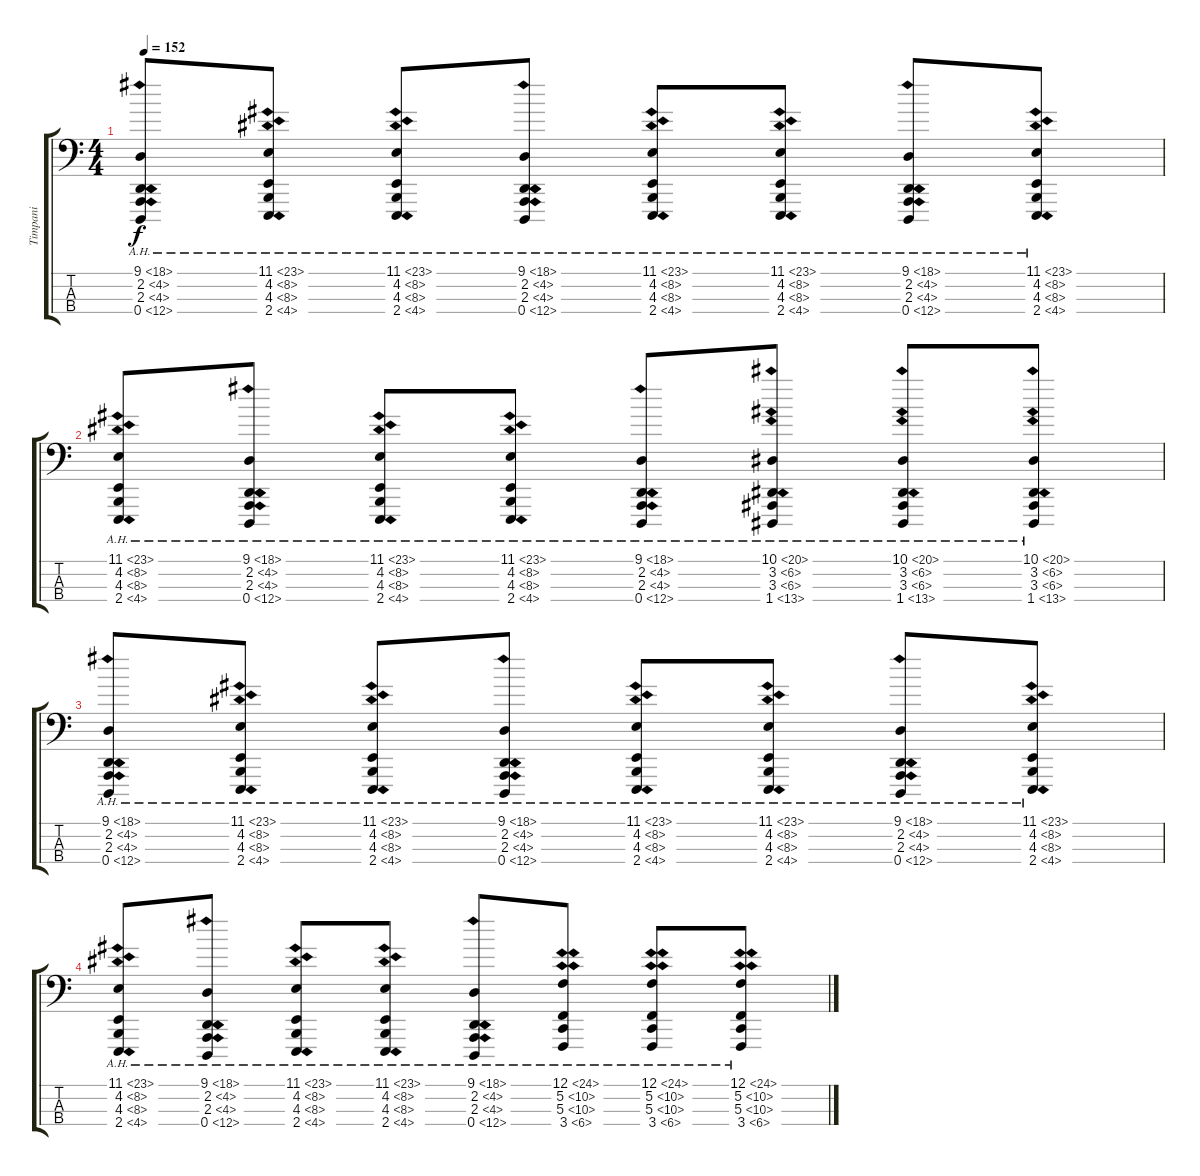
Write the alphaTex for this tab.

\track ("Timpani" "Timpani") {instrument timpani}
\staff {score tabs}
\tuning (F2 C2 G1 D1) {hide}
\ts (4 4)
\tempo 152
\clef f4
\ks c
(9.1{ah 9} 2.2{ah 2} 2.3{ah 2} 0.4{ah 12}).8{dy f instrument tremolostrings} (11.1{ah 12} 4.2{ah 4} 4.3{ah 4} 2.4{ah 2}).8 (11.1{ah 12} 4.2{ah 4} 4.3{ah 4} 2.4{ah 2}).8 (9.1{ah 9} 2.2{ah 2} 2.3{ah 2} 0.4{ah 12}).8 (11.1{ah 12} 4.2{ah 4} 4.3{ah 4} 2.4{ah 2}).8 (11.1{ah 12} 4.2{ah 4} 4.3{ah 4} 2.4{ah 2}).8 (9.1{ah 9} 2.2{ah 2} 2.3{ah 2} 0.4{ah 12}).8 (11.1{ah 12} 4.2{ah 4} 4.3{ah 4} 2.4{ah 2}).8 |
(11.1{ah 12} 4.2{ah 4} 4.3{ah 4} 2.4{ah 2}).8 (9.1{ah 9} 2.2{ah 2} 2.3{ah 2} 0.4{ah 12}).8 (11.1{ah 12} 4.2{ah 4} 4.3{ah 4} 2.4{ah 2}).8 (11.1{ah 12} 4.2{ah 4} 4.3{ah 4} 2.4{ah 2}).8 (9.1{ah 9} 2.2{ah 2} 2.3{ah 2} 0.4{ah 12}).8 (10.1{ah 10} 3.2{ah 3} 3.3{ah 3} 1.4{ah 12}).8 (10.1{ah 10} 3.2{ah 3} 3.3{ah 3} 1.4{ah 12}).8 (10.1{ah 10} 3.2{ah 3} 3.3{ah 3} 1.4{ah 12}).8 |
(9.1{ah 9} 2.2{ah 2} 2.3{ah 2} 0.4{ah 12}).8{volume 14 instrument tremolostrings} (11.1{ah 12} 4.2{ah 4} 4.3{ah 4} 2.4{ah 2}).8 (11.1{ah 12} 4.2{ah 4} 4.3{ah 4} 2.4{ah 2}).8 (9.1{ah 9} 2.2{ah 2} 2.3{ah 2} 0.4{ah 12}).8 (11.1{ah 12} 4.2{ah 4} 4.3{ah 4} 2.4{ah 2}).8 (11.1{ah 12} 4.2{ah 4} 4.3{ah 4} 2.4{ah 2}).8 (9.1{ah 9} 2.2{ah 2} 2.3{ah 2} 0.4{ah 12}).8 (11.1{ah 12} 4.2{ah 4} 4.3{ah 4} 2.4{ah 2}).8 |
(11.1{ah 12} 4.2{ah 4} 4.3{ah 4} 2.4{ah 2}).8 (9.1{ah 9} 2.2{ah 2} 2.3{ah 2} 0.4{ah 12}).8 (11.1{ah 12} 4.2{ah 4} 4.3{ah 4} 2.4{ah 2}).8 (11.1{ah 12} 4.2{ah 4} 4.3{ah 4} 2.4{ah 2}).8 (9.1{ah 9} 2.2{ah 2} 2.3{ah 2} 0.4{ah 12}).8 (12.1{ah 12} 5.2{ah 5} 5.3{ah 5} 3.4{ah 3}).8 (12.1{ah 12} 5.2{ah 5} 5.3{ah 5} 3.4{ah 3}).8 (12.1{ah 12} 5.2{ah 5} 5.3{ah 5} 3.4{ah 3}).8
